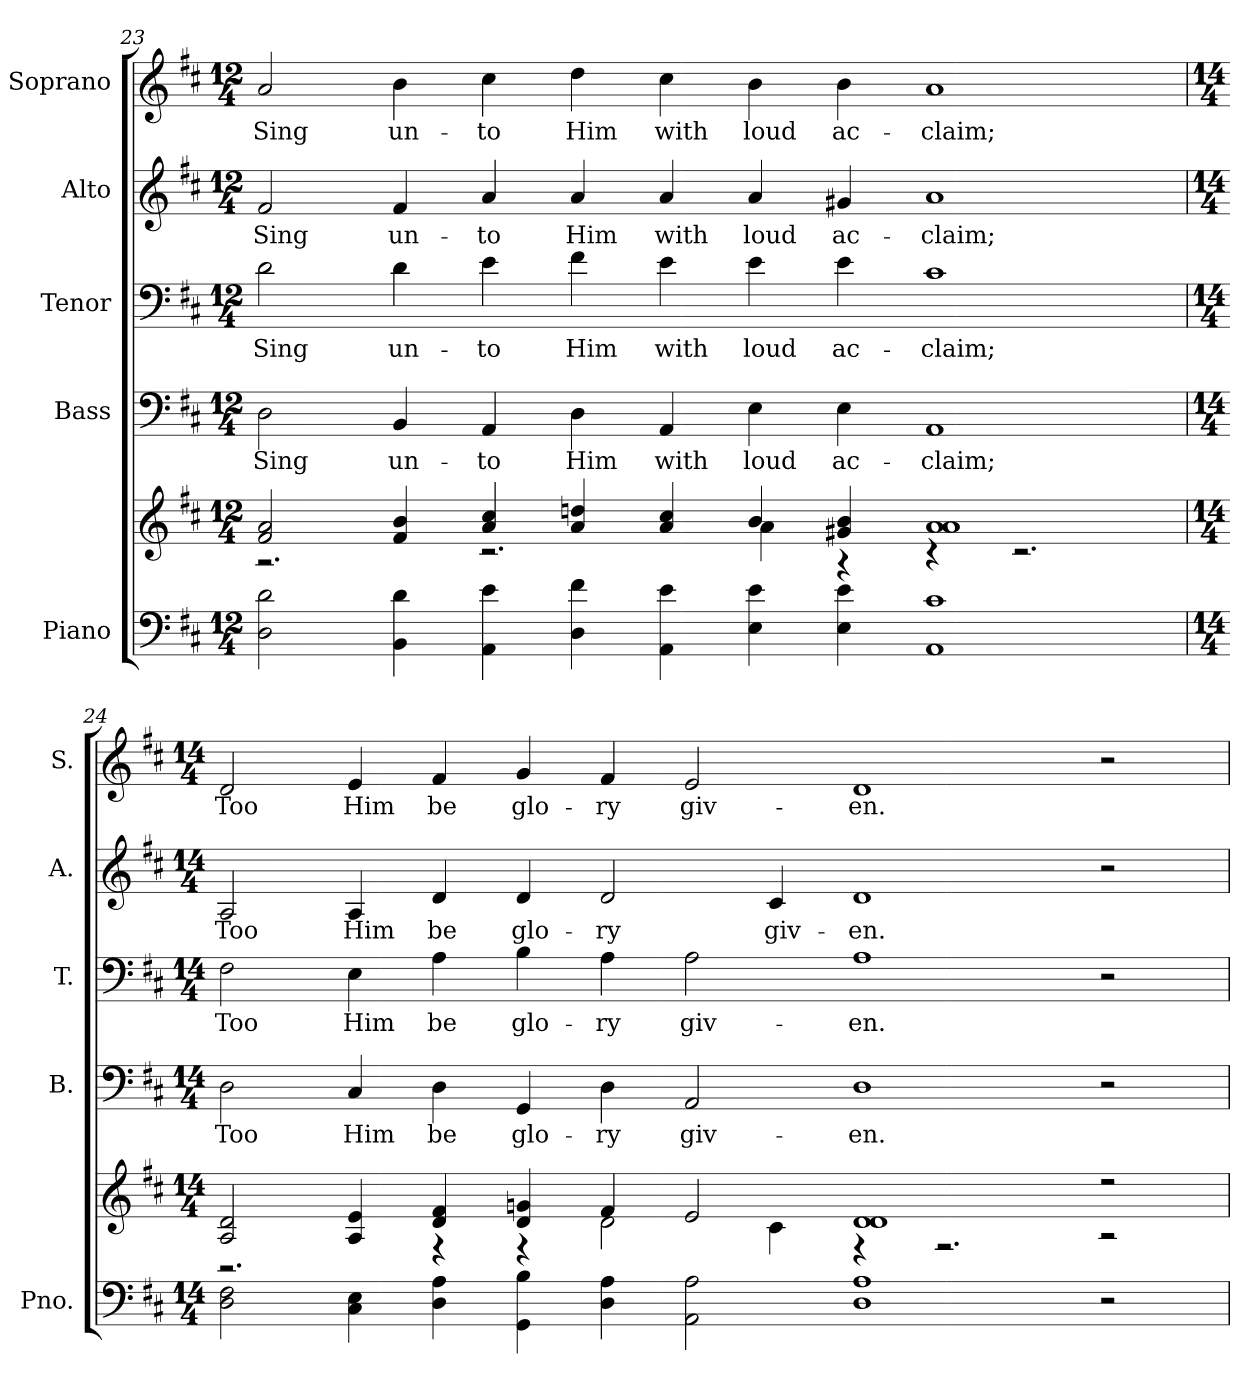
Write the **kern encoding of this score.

**kern	**kern	**kern	**text	**kern	**text	**kern	**text	**kern	**text
*part5	*part5	*part4	*part4	*part3	*part3	*part2	*part2	*part1	*part1
*staff6	*staff5	*staff4	*staff4	*staff3	*staff3	*staff2	*staff2	*staff1	*staff1
*I"Piano	*	*I"Bass	*	*I"Tenor	*	*I"Alto	*	*I"Soprano	*
*I'Pno.	*	*I'B.	*	*I'T.	*	*I'A.	*	*I'S.	*
!!LO:PB:g=z
*clefF4	*clefG2	*clefF4	*	*clefF4	*	*clefG2	*	*clefG2	*
*k[f#c#]	*k[f#c#]	*k[f#c#]	*	*k[f#c#]	*	*k[f#c#]	*	*k[f#c#]	*
*D:	*D:	*D:	*	*D:	*	*D:	*	*D:	*
*M12/4	*M12/4	*M12/4	*	*M12/4	*	*M12/4	*	*M12/4	*
=23	=23	=23	=23	=23	=23	=23	=23	=23	=23
*	*^	*	*	*	*	*	*	*	*
!	!	!	!	!LO:LY:b:color=#000000	!	!	!	!	!	!
!	!	!	!	!	!	!LO:LY:b:color=#000000	!	!	!	!
!	!	!	!	!	!	!	!	!LO:LY:b:color=#000000	!	!
!	!	!	!	!	!	!	!	!	!	!LO:LY:b:color=#000000
2Di\ 2di	2f#i/ 2ai	2.r	2Di\	Sing	2di\	Sing	2f#i/	Sing	2ai/	Sing
!	!	!	!	!LO:LY:b:color=#000000	!	!	!	!	!	!
!	!	!	!	!	!	!LO:LY:b:color=#000000	!	!	!	!
!	!	!	!	!	!	!	!	!LO:LY:b:color=#000000	!	!
!	!	!	!	!	!	!	!	!	!	!LO:LY:b:color=#000000
4BBi\ 4di	4f#i/ 4bi	.	4BBi/	un-	4di\	un-	4f#i/	un-	4bi\	un-
!	!	!	!	!LO:LY:b:color=#000000	!	!	!	!	!	!
!	!	!	!	!	!	!LO:LY:b:color=#000000	!	!	!	!
!	!	!	!	!	!	!	!	!LO:LY:b:color=#000000	!	!
!	!	!	!	!	!	!	!	!	!	!LO:LY:b:color=#000000
4AAi\ 4ei	4ai/ 4cc#i	2.r	4AAi/	-to	4ei\	-to	4ai/	-to	4cc#i\	-to
!	!	!	!	!LO:LY:b:color=#000000	!	!	!	!	!	!
!	!	!	!	!	!	!LO:LY:b:color=#000000	!	!	!	!
!	!	!	!	!	!	!	!	!LO:LY:b:color=#000000	!	!
!	!	!	!	!	!	!	!	!	!	!LO:LY:b:color=#000000
4Di\ 4f#i	4ai/ 4ddni	.	4Di\	Him	4f#i\	Him	4ai/	Him	4ddi\	Him
!	!	!	!	!LO:LY:b:color=#000000	!	!	!	!	!	!
!	!	!	!	!	!	!LO:LY:b:color=#000000	!	!	!	!
!	!	!	!	!	!	!	!	!LO:LY:b:color=#000000	!	!
!	!	!	!	!	!	!	!	!	!	!LO:LY:b:color=#000000
4AAi\ 4ei	4ai/ 4cc#i	.	4AAi/	with	4ei\	with	4ai/	with	4cc#i\	with
!	!	!	!	!LO:LY:b:color=#000000	!	!	!	!	!	!
!	!	!	!	!	!	!LO:LY:b:color=#000000	!	!	!	!
!	!	!	!	!	!	!	!	!LO:LY:b:color=#000000	!	!
!	!	!	!	!	!	!	!	!	!	!LO:LY:b:color=#000000
4Ei\ 4ei	4bi/	4ai\	4Ei\	loud	4ei\	loud	4ai/	loud	4bi\	loud
!	!	!	!	!LO:LY:b:color=#000000	!	!	!	!	!	!
!	!	!	!	!	!	!LO:LY:b:color=#000000	!	!	!	!
!	!	!	!	!	!	!	!	!LO:LY:b:color=#000000	!	!
!	!	!	!	!	!	!	!	!	!	!LO:LY:b:color=#000000
4Ei\ 4ei	4g#Xi/ 4bi	4r	4Ei\	ac-	4ei\	ac-	4g#Xi/	ac-	4bi\	ac-
!	!	!	!	!LO:LY:b:color=#000000	!	!	!	!	!	!
!	!	!	!	!	!	!LO:LY:b:color=#000000	!	!	!	!
!	!	!	!	!	!	!	!	!LO:LY:b:color=#000000	!	!
!	!	!	!	!	!	!	!	!	!	!LO:LY:b:color=#000000
1AAi 1c#i	1ai 1ai	4r	1AAi	-claim;	1c#i	-claim;	1ai	-claim;	1ai	-claim;
.	.	2.r	.	.	.	.	.	.	.	.
=24	=24	=24	=24	=24	=24	=24	=24	=24	=24	=24
*M14/4	*M14/4	*	*M14/4	*	*M14/4	*	*M14/4	*	*M14/4	*
!	!	!	!	!LO:LY:b:color=#000000	!	!	!	!	!	!
!	!	!	!	!	!	!LO:LY:b:color=#000000	!	!	!	!
!	!	!	!	!	!	!	!	!LO:LY:b:color=#000000	!	!
!	!	!	!	!	!	!	!	!	!	!LO:LY:b:color=#000000
2Di\ 2F#i	2Ai/ 2di	2.r	2Di\	Too	2F#i\	Too	2Ai/	Too	2di/	Too
!	!	!	!	!LO:LY:b:color=#000000	!	!	!	!	!	!
!	!	!	!	!	!	!LO:LY:b:color=#000000	!	!	!	!
!	!	!	!	!	!	!	!	!LO:LY:b:color=#000000	!	!
!	!	!	!	!	!	!	!	!	!	!LO:LY:b:color=#000000
4C#i\ 4Ei	4Ai/ 4ei	.	4C#i/	Him	4Ei\	Him	4Ai/	Him	4ei/	Him
!	!	!	!	!LO:LY:b:color=#000000	!	!	!	!	!	!
!	!	!	!	!	!	!LO:LY:b:color=#000000	!	!	!	!
!	!	!	!	!	!	!	!	!LO:LY:b:color=#000000	!	!
!	!	!	!	!	!	!	!	!	!	!LO:LY:b:color=#000000
4Di\ 4Ai	4di/ 4f#i	4r	4Di\	be	4Ai\	be	4di/	be	4f#i/	be
!	!	!	!	!LO:LY:b:color=#000000	!	!	!	!	!	!
!	!	!	!	!	!	!LO:LY:b:color=#000000	!	!	!	!
!	!	!	!	!	!	!	!	!LO:LY:b:color=#000000	!	!
!	!	!	!	!	!	!	!	!	!	!LO:LY:b:color=#000000
4GGi\ 4Bi	4di/ 4gni	4r	4GGi/	glo-	4Bi\	glo-	4di/	glo-	4gi/	glo-
!	!	!	!	!LO:LY:b:color=#000000	!	!	!	!	!	!
!	!	!	!	!	!	!LO:LY:b:color=#000000	!	!	!	!
!	!	!	!	!	!	!	!	!LO:LY:b:color=#000000	!	!
!	!	!	!	!	!	!	!	!	!	!LO:LY:b:color=#000000
4Di\ 4Ai	4f#i/	2di\	4Di\	-ry	4Ai\	-ry	2di/	-ry	4f#i/	-ry
!	!	!	!	!LO:LY:b:color=#000000	!	!	!	!	!	!
!	!	!	!	!	!	!LO:LY:b:color=#000000	!	!	!	!
!	!	!	!	!	!	!	!	!	!	!LO:LY:b:color=#000000
2AAi\ 2Ai	2ei/	.	2AAi/	giv-	2Ai\	giv-	.	.	2ei/	giv-
!	!	!	!	!	!	!	!	!LO:LY:b:color=#000000	!	!
.	.	4c#i\	.	.	.	.	4c#i/	giv-	.	.
!	!	!	!	!LO:LY:b:color=#000000	!	!	!	!	!	!
!	!	!	!	!	!	!LO:LY:b:color=#000000	!	!	!	!
!	!	!	!	!	!	!	!	!LO:LY:b:color=#000000	!	!
!	!	!	!	!	!	!	!	!	!	!LO:LY:b:color=#000000
1Di 1Ai	1di 1di	4r	1Di	-en.	1Ai	-en.	1di	-en.	1di	-en.
.	.	2.r	.	.	.	.	.	.	.	.
2r	2r	2r	2r	.	2r	.	2r	.	2r	.
*	*v	*v	*	*	*	*	*	*	*	*
=	=	=	=	=	=	=	=	=	=
*-	*-	*-	*-	*-	*-	*-	*-	*-	*-
